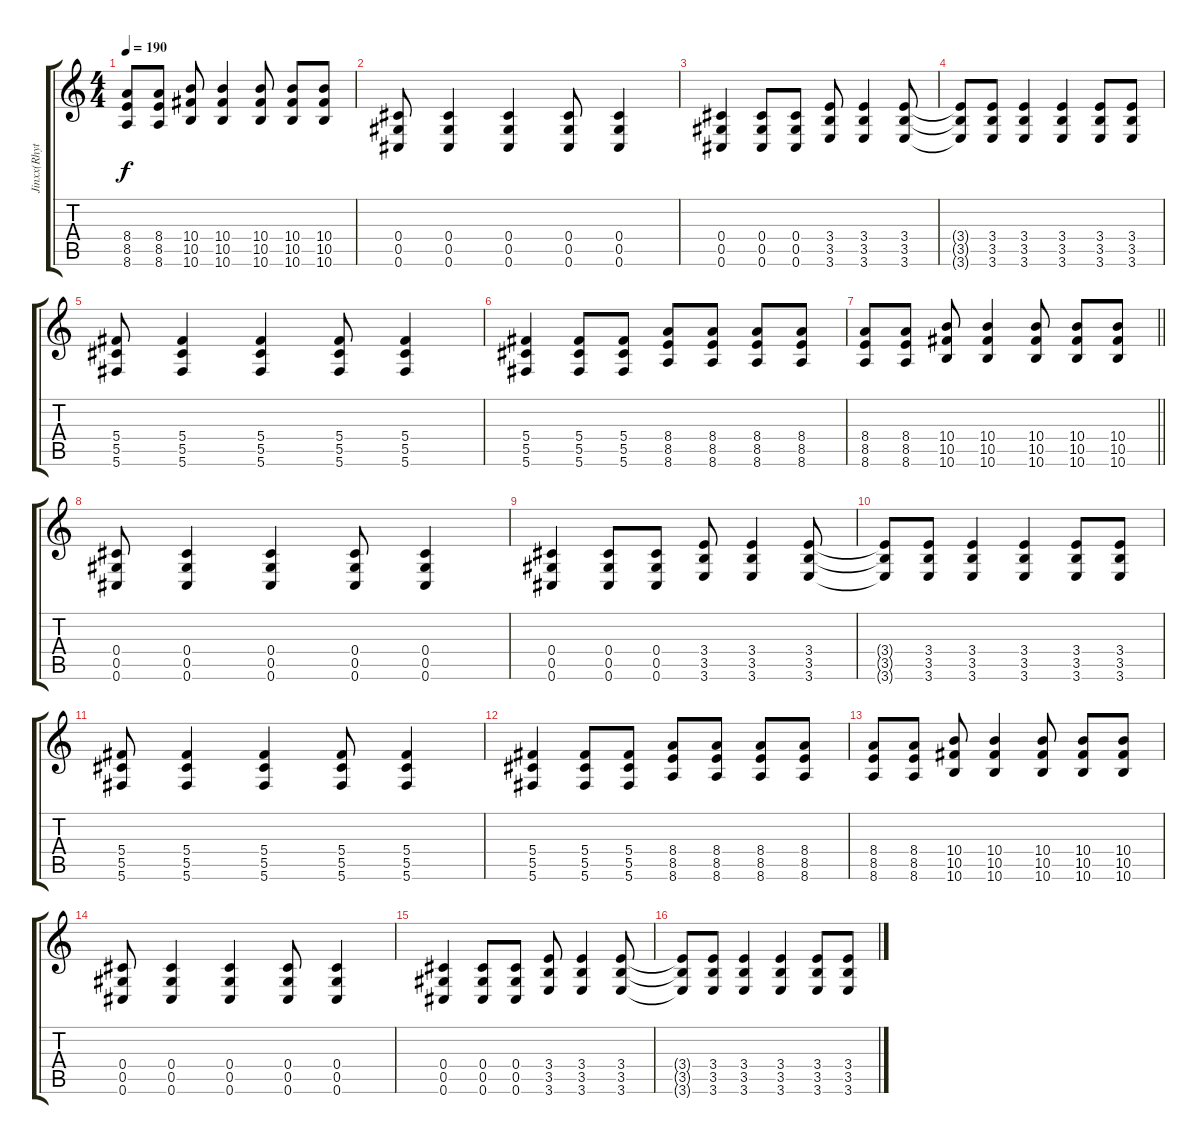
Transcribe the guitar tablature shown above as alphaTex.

\track ("Jinxx(Rhythm)" "Jinxx(Rhyt") {instrument distortionguitar}
\staff {score tabs}
\tuning (Eb4 Bb3 Gb3 Db3 Ab2 Db2) {hide}
\ts (4 4)
\tempo 190
\clef g2
\ks c
(8.4 8.5 8.6).8{dy f} (8.4 8.5 8.6).8 (10.4 10.5 10.6).8 (10.4 10.5 10.6).4 (10.4 10.5 10.6).8 (10.4 10.5 10.6).8 (10.4 10.5 10.6).8 |
(0.4 0.5 0.6).8 (0.4 0.5 0.6).4 (0.4 0.5 0.6).4 (0.4 0.5 0.6).8 (0.4 0.5 0.6).4 |
(0.4 0.5 0.6).4 (0.4 0.5 0.6).8 (0.4 0.5 0.6).8 (3.4 3.5 3.6).8 (3.4 3.5 3.6).4 (3.4 3.5 3.6).8 |
(3.4{t} 3.5{t} 3.6{t}).8 (3.4 3.5 3.6).8 (3.4 3.5 3.6).4 (3.4 3.5 3.6).4 (3.4 3.5 3.6).8 (3.4 3.5 3.6).8 |
(5.4 5.5 5.6).8 (5.4 5.5 5.6).4 (5.4 5.5 5.6).4 (5.4 5.5 5.6).8 (5.4 5.5 5.6).4 |
(5.4 5.5 5.6).4 (5.4 5.5 5.6).8 (5.4 5.5 5.6).8 (8.4 8.5 8.6).8 (8.4 8.5 8.6).8 (8.4 8.5 8.6).8 (8.4 8.5 8.6).8 |
\barLineRight lightlight
(8.4 8.5 8.6).8 (8.4 8.5 8.6).8 (10.4 10.5 10.6).8 (10.4 10.5 10.6).4 (10.4 10.5 10.6).8 (10.4 10.5 10.6).8 (10.4 10.5 10.6).8 |
(0.4 0.5 0.6).8 (0.4 0.5 0.6).4 (0.4 0.5 0.6).4 (0.4 0.5 0.6).8 (0.4 0.5 0.6).4 |
(0.4 0.5 0.6).4 (0.4 0.5 0.6).8 (0.4 0.5 0.6).8 (3.4 3.5 3.6).8 (3.4 3.5 3.6).4 (3.4 3.5 3.6).8 |
(3.4{t} 3.5{t} 3.6{t}).8 (3.4 3.5 3.6).8 (3.4 3.5 3.6).4 (3.4 3.5 3.6).4 (3.4 3.5 3.6).8 (3.4 3.5 3.6).8 |
(5.4 5.5 5.6).8 (5.4 5.5 5.6).4 (5.4 5.5 5.6).4 (5.4 5.5 5.6).8 (5.4 5.5 5.6).4 |
(5.4 5.5 5.6).4 (5.4 5.5 5.6).8 (5.4 5.5 5.6).8 (8.4 8.5 8.6).8 (8.4 8.5 8.6).8 (8.4 8.5 8.6).8 (8.4 8.5 8.6).8 |
(8.4 8.5 8.6).8 (8.4 8.5 8.6).8 (10.4 10.5 10.6).8 (10.4 10.5 10.6).4 (10.4 10.5 10.6).8 (10.4 10.5 10.6).8 (10.4 10.5 10.6).8 |
(0.4 0.5 0.6).8 (0.4 0.5 0.6).4 (0.4 0.5 0.6).4 (0.4 0.5 0.6).8 (0.4 0.5 0.6).4 |
(0.4 0.5 0.6).4 (0.4 0.5 0.6).8 (0.4 0.5 0.6).8 (3.4 3.5 3.6).8 (3.4 3.5 3.6).4 (3.4 3.5 3.6).8 |
(3.4{t} 3.5{t} 3.6{t}).8 (3.4 3.5 3.6).8 (3.4 3.5 3.6).4 (3.4 3.5 3.6).4 (3.4 3.5 3.6).8 (3.4 3.5 3.6).8
